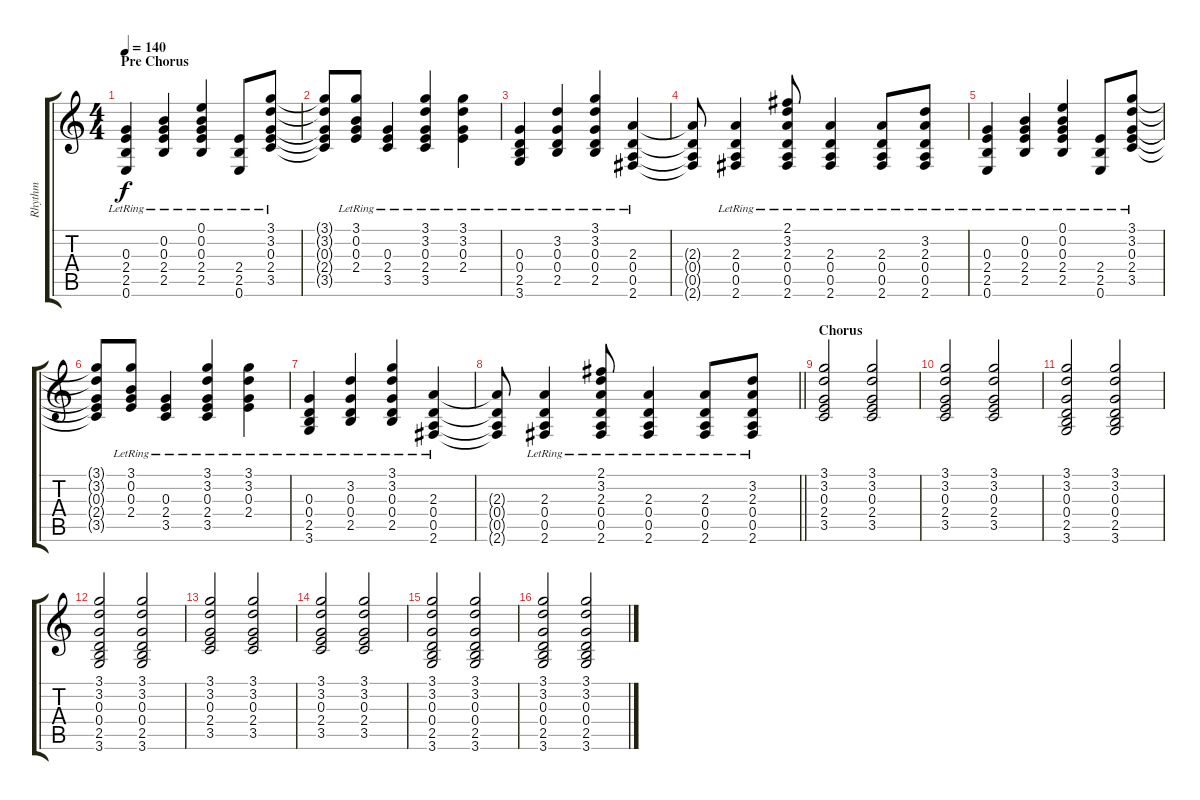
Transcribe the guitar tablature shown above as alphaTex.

\track ("Rhythm" "Rhythm") {instrument acousticguitarsteel}
\staff {score tabs}
\tuning (E4 B3 G3 D3 A2 E2) {hide}
\ts (4 4)
\section ("" "Pre Chorus")
\tempo 140
\clef g2
\ks c
(0.3{lr} 2.4{lr} 2.5{lr} 0.6{lr}).4{dy f} (0.2{lr} 0.3{lr} 2.4{lr} 2.5{lr}).4 (0.1{lr} 0.2{lr} 0.3{lr} 2.4{lr} 2.5{lr}).4 (2.4{lr} 2.5{lr} 0.6{lr}).8 (3.1{lr} 3.2{lr} 0.3{lr} 2.4{lr} 3.5{lr}).8 |
(3.1{t} 3.2{t} 0.3{t} 2.4{t} 3.5{t}).8 (3.1{lr} 0.2{lr} 0.3{lr} 2.4{lr}).8 (0.3{lr} 2.4{lr} 3.5{lr}).4 (3.1{lr} 3.2{lr} 0.3{lr} 2.4{lr} 3.5{lr}).4 (3.1{lr} 3.2{lr} 0.3{lr} 2.4{lr}).4 |
(0.3{lr} 0.4{lr} 2.5{lr} 3.6{lr}).4 (3.2{lr} 0.3{lr} 0.4{lr} 2.5{lr}).4 (3.1{lr} 3.2{lr} 0.3{lr} 0.4{lr} 2.5{lr}).4 (2.3{lr} 0.4{lr} 0.5{lr} 2.6{lr}).4 |
(2.3{t} 0.4{t} 0.5{t} 2.6{t}).8 (2.3{lr} 0.4{lr} 0.5{lr} 2.6{lr}).4 (2.1{lr} 3.2{lr} 2.3{lr} 0.4{lr} 0.5{lr} 2.6{lr}).8 (2.3{lr} 0.4{lr} 0.5{lr} 2.6{lr}).4 (2.3{lr} 0.4{lr} 0.5{lr} 2.6{lr}).8 (3.2{lr} 2.3{lr} 0.4{lr} 0.5{lr} 2.6{lr}).8 |
(0.3{lr} 2.4{lr} 2.5{lr} 0.6{lr}).4 (0.2{lr} 0.3{lr} 2.4{lr} 2.5{lr}).4 (0.1{lr} 0.2{lr} 0.3{lr} 2.4{lr} 2.5{lr}).4 (2.4{lr} 2.5{lr} 0.6{lr}).8 (3.1{lr} 3.2{lr} 0.3{lr} 2.4{lr} 3.5{lr}).8 |
(3.1{t} 3.2{t} 0.3{t} 2.4{t} 3.5{t}).8 (3.1{lr} 0.2{lr} 0.3{lr} 2.4{lr}).8 (0.3{lr} 2.4{lr} 3.5{lr}).4 (3.1{lr} 3.2{lr} 0.3{lr} 2.4{lr} 3.5{lr}).4 (3.1{lr} 3.2{lr} 0.3{lr} 2.4{lr}).4 |
(0.3{lr} 0.4{lr} 2.5{lr} 3.6{lr}).4 (3.2{lr} 0.3{lr} 0.4{lr} 2.5{lr}).4 (3.1{lr} 3.2{lr} 0.3{lr} 0.4{lr} 2.5{lr}).4 (2.3{lr} 0.4{lr} 0.5{lr} 2.6{lr}).4 |
\barLineRight lightlight
(2.3{t} 0.4{t} 0.5{t} 2.6{t}).8 (2.3{lr} 0.4{lr} 0.5{lr} 2.6{lr}).4 (2.1{lr} 3.2{lr} 2.3{lr} 0.4{lr} 0.5{lr} 2.6{lr}).8 (2.3{lr} 0.4{lr} 0.5{lr} 2.6{lr}).4 (2.3{lr} 0.4{lr} 0.5{lr} 2.6{lr}).8 (3.2{lr} 2.3{lr} 0.4{lr} 0.5{lr} 2.6{lr}).8 |
\section ("" "Chorus")
(3.1 3.2 0.3 2.4 3.5).2 (3.1 3.2 0.3 2.4 3.5).2 |
(3.1 3.2 0.3 2.4 3.5).2 (3.1 3.2 0.3 2.4 3.5).2 |
(3.1 3.2 0.3 0.4 2.5 3.6).2 (3.1 3.2 0.3 0.4 2.5 3.6).2 |
(3.1 3.2 0.3 0.4 2.5 3.6).2 (3.1 3.2 0.3 0.4 2.5 3.6).2 |
(3.1 3.2 0.3 2.4 3.5).2 (3.1 3.2 0.3 2.4 3.5).2 |
(3.1 3.2 0.3 2.4 3.5).2 (3.1 3.2 0.3 2.4 3.5).2 |
(3.1 3.2 0.3 0.4 2.5 3.6).2 (3.1 3.2 0.3 0.4 2.5 3.6).2 |
(3.1 3.2 0.3 0.4 2.5 3.6).2 (3.1 3.2 0.3 0.4 2.5 3.6).2
